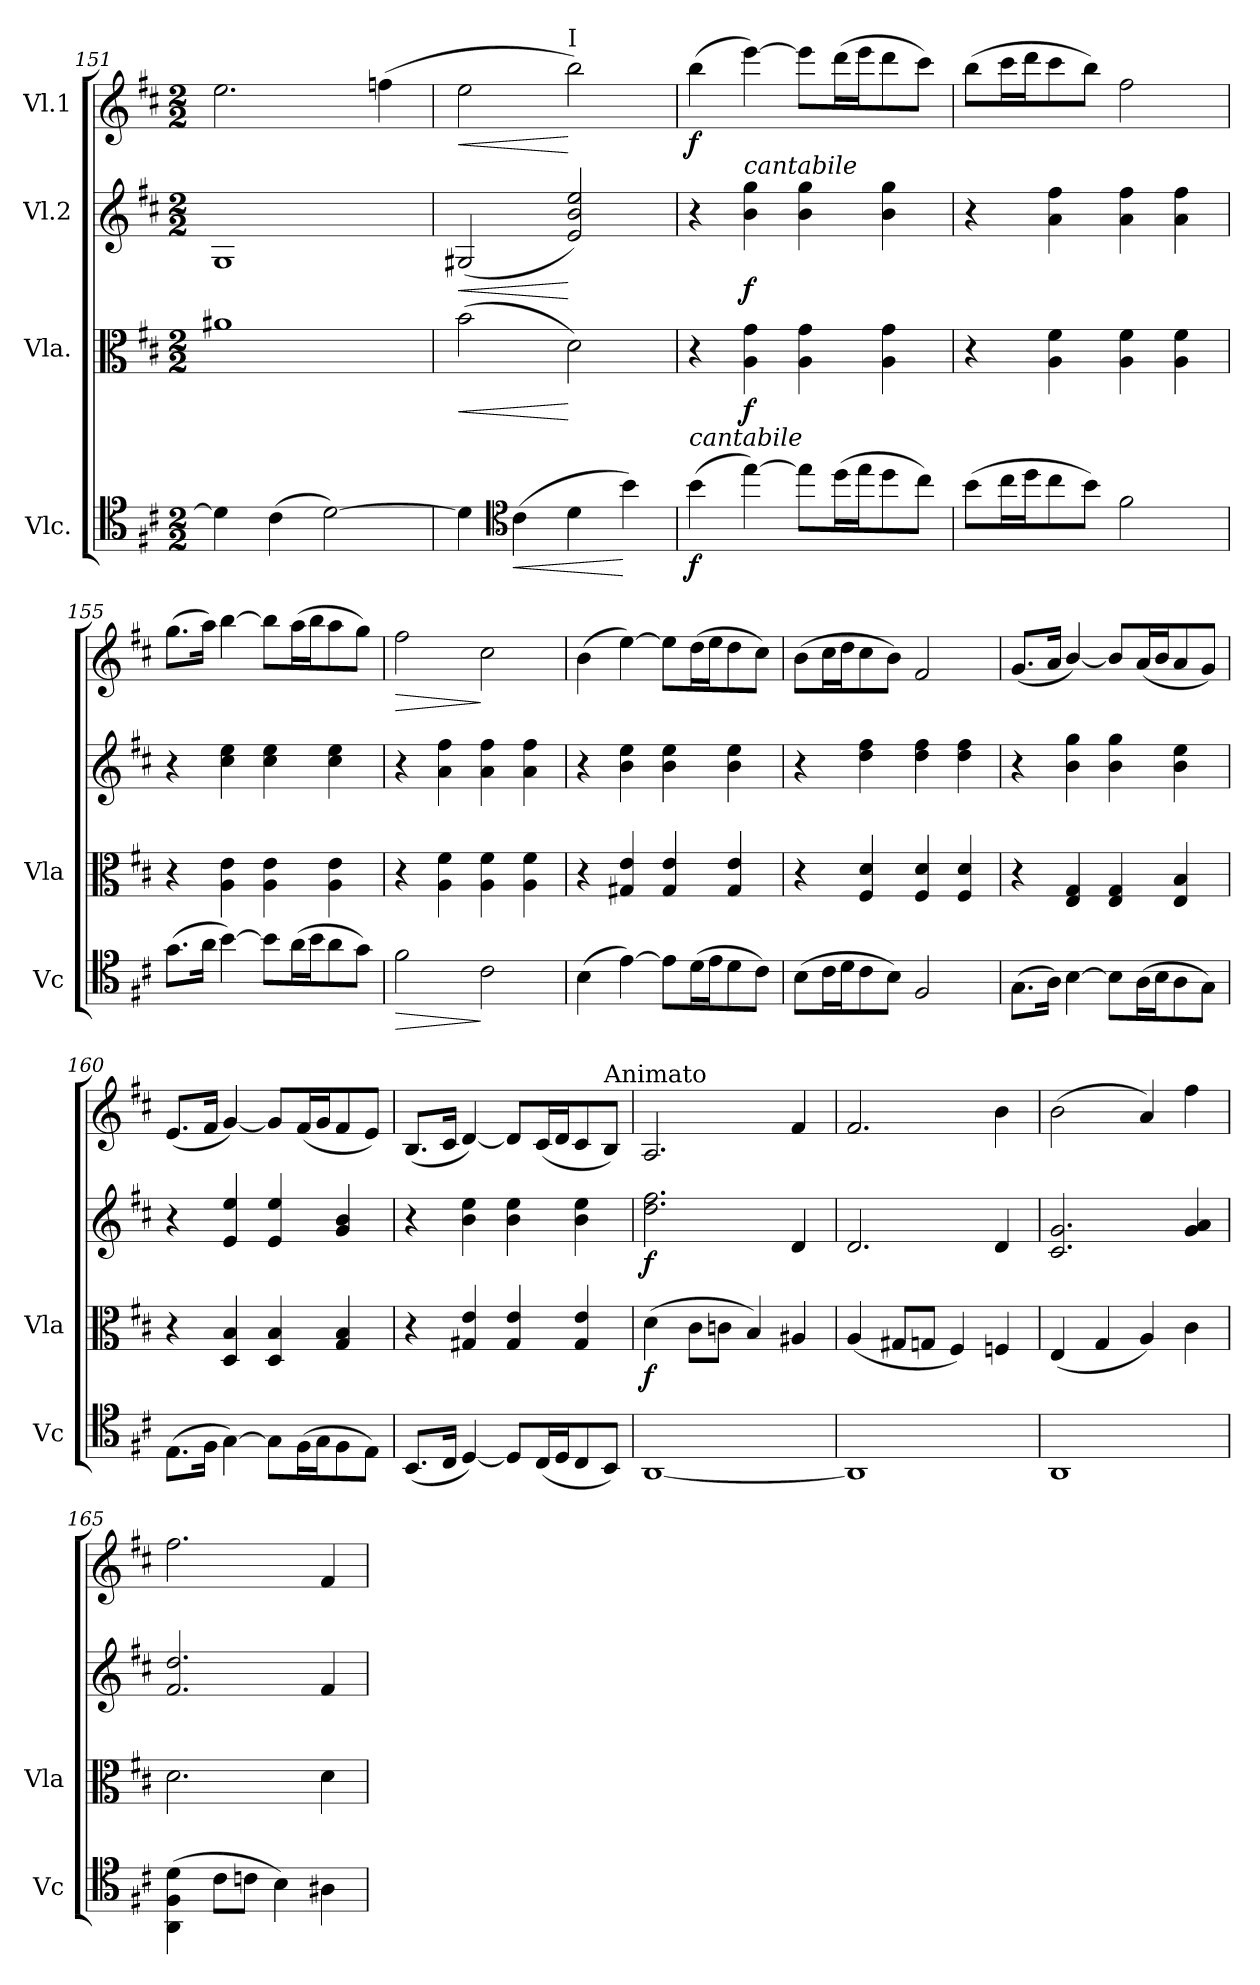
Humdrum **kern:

**kern	**dynam	**kern	**dynam	**kern	**dynam	**kern	**dynam
*part4	*part4	*part3	*part3	*part2	*part2	*part1	*part1
*staff4	*staff4	*staff3	*staff3	*staff2	*staff2	*staff1	*staff1
*I"Vlc.	*	*I"Vla.	*	*I"Vl.2	*	*I"Vl.1	*
*I'Vc	*	*I'Vla	*	*	*	*	*
*clefC4	*	*clefC3	*	*clefG2	*	*clefG2	*
*k[f#c#]	*	*k[f#c#]	*	*k[f#c#]	*	*k[f#c#]	*
*M2/2	*	*M2/2	*	*M2/2	*	*M2/2	*
=151	=151	=151	=151	=151	=151	=151	=151
4d\]	.	1a#X	.	1G	.	2.ee\	.
(4c#\	.	.	.	.	.	.	.
[2d\)	.	.	.	.	.	.	.
.	.	.	.	.	.	(4ffn\	.
=152	=152	=152	=152	=152	=152	=152	=152
!	!	!	!LO:HP:b	!	!LO:HP:b	!	!LO:HP:b
4d\]	.	(2b\	<	(2G#X/	<	2ee\	<
*clefC4	*	*	*	*	*	*	*
!	!LO:HP:b	!	!	!	!	!	!
(4c#\	<	.	.	.	.	.	.
!	!	!	!	!	!	!LO:TX:a:t=I	!
4d\	.	2d\)	[	2e/ 2b/ 2ee/)	[	2bb\)	[
4b\)	[	.	.	.	.	.	.
=153	=153	=153	=153	=153	=153	=153	=153
!LO:TX:a:i:t=cantabile	!	!	!	!	!	!	!
!	!LO:DY:b	!	!	!	!	!	!LO:DY:b
(4b\	f	4r	.	4r	.	(4bb\	f
!	!	!	!	!LO:TX:a:i:t=cantabile	!	!	!
!	!	!	!LO:DY:b	!	!LO:DY:b	!	!
[4ee\)	.	4A\ 4g\	f	4b\ 4gg\	f	[4eee\)	.
8ee\L]	.	4A\ 4g\	.	4b\ 4gg\	.	8eee\L]	.
(16dd\L	.	.	.	.	.	(16ddd\L	.
16ee\J	.	.	.	.	.	16eee\J	.
8dd\	.	4A\ 4g\	.	4b\ 4gg\	.	8ddd\	.
8cc#\J)	.	.	.	.	.	8ccc#\J)	.
!!LO:LB:g=z
=154	=154	=154	=154	=154	=154	=154	=154
(8b\L	.	4r	.	4r	.	(8bb\L	.
16cc#\L	.	.	.	.	.	16ccc#\L	.
16dd\J	.	.	.	.	.	16ddd\J	.
8cc#\	.	4A\ 4f#\	.	4a\ 4ff#\	.	8ccc#\	.
8b\J)	.	.	.	.	.	8bb\J)	.
2f#\	.	4A\ 4f#\	.	4a\ 4ff#\	.	2ff#\	.
.	.	4A\ 4f#\	.	4a\ 4ff#\	.	.	.
=155	=155	=155	=155	=155	=155	=155	=155
(8.g\L	.	4r	.	4r	.	(8.gg\L	.
16a\Jk	.	.	.	.	.	16aa\Jk)	.
[4b\)	.	4A\ 4e\	.	4cc#\ 4ee\	.	[4bb\	.
8b\L]	.	4A\ 4e\	.	4cc#\ 4ee\	.	8bb\L]	.
(16a\L	.	.	.	.	.	(16aa\L	.
16b\J	.	.	.	.	.	16bb\J	.
8a\	.	4A\ 4e\	.	4cc#\ 4ee\	.	8aa\	.
8g\J)	.	.	.	.	.	8gg\J)	.
=156	=156	=156	=156	=156	=156	=156	=156
!	!LO:HP:b	!	!	!	!	!	!LO:HP:b
2f#\	>	4r	.	4r	.	2ff#\	>
.	.	4A\ 4f#\	.	4a\ 4ff#\	.	.	.
2c#\	]	4A\ 4f#\	.	4a\ 4ff#\	.	2cc#\	]
.	.	4A\ 4f#\	.	4a\ 4ff#\	.	.	.
=157	=157	=157	=157	=157	=157	=157	=157
(4B\	.	4r	.	4r	.	(4b\	.
[4e\)	.	4G#X/ 4e/	.	4b\ 4ee\	.	[4ee\)	.
8e\L]	.	4G#/ 4e/	.	4b\ 4ee\	.	8ee\L]	.
(16d\L	.	.	.	.	.	(16dd\L	.
16e\J	.	.	.	.	.	16ee\J	.
8d\	.	4G#/ 4e/	.	4b\ 4ee\	.	8dd\	.
8c#\J)	.	.	.	.	.	8cc#\J)	.
!!LO:LB:g=z
=158	=158	=158	=158	=158	=158	=158	=158
(8B\L	.	4r	.	4r	.	(8b\L	.
16c#\L	.	.	.	.	.	16cc#\L	.
16d\J	.	.	.	.	.	16dd\J	.
8c#\	.	4F#/ 4d/	.	4dd\ 4ff#\	.	8cc#\	.
8B\J)	.	.	.	.	.	8b\J)	.
2F#/	.	4F#/ 4d/	.	4dd\ 4ff#\	.	2f#/	.
.	.	4F#/ 4d/	.	4dd\ 4ff#\	.	.	.
!!LO:PB:g=z
=159	=159	=159	=159	=159	=159	=159	=159
(8.G\L	.	4r	.	4r	.	(8.g/L	.
16A\Jk)	.	.	.	.	.	16a/Jk	.
[4B\	.	4E/ 4G/	.	4b\ 4gg\	.	[4b/)	.
8B\L]	.	4E/ 4G/	.	4b\ 4gg\	.	8b/L]	.
(16A\L	.	.	.	.	.	(16a/L	.
16B\J	.	.	.	.	.	16b/J	.
8A\	.	4E/ 4B/	.	4b\ 4ee\	.	8a/	.
8G\J)	.	.	.	.	.	8g/J)	.
=160	=160	=160	=160	=160	=160	=160	=160
(8.E\L	.	4r	.	4r	.	(8.e/L	.
16F#\Jk	.	.	.	.	.	16f#/Jk	.
[4G\)	.	4D/ 4B/	.	4e/ 4ee/	.	[4g/)	.
8G\L]	.	4D/ 4B/	.	4e/ 4ee/	.	8g/L]	.
(16F#\L	.	.	.	.	.	(16f#/L	.
16G\J	.	.	.	.	.	16g/J	.
8F#\	.	4G/ 4B/	.	4g/ 4b/	.	8f#/	.
8E\J)	.	.	.	.	.	8e/J)	.
=161	=161	=161	=161	=161	=161	=161	=161
(8.BB/L	.	4r	.	4r	.	(8.B/L	.
16C#/Jk	.	.	.	.	.	16c#/Jk	.
[4D/)	.	4G#X/ 4e/	.	4b\ 4ee\	.	[4d/)	.
8D/L]	.	4G#/ 4e/	.	4b\ 4ee\	.	8d/L]	.
(16C#/L	.	.	.	.	.	(16c#/L	.
16D/J	.	.	.	.	.	16d/J	.
8C#/	.	4G#/ 4e/	.	4b\ 4ee\	.	8c#/	.
!	!	!	!	!	!	!LO:TX:a:t=Animato	!
8BB/J)	.	.	.	.	.	8B/J)	.
!!LO:LB:g=z
=162	=162	=162	=162	=162	=162	=162	=162
!	!	!	!LO:DY:b	!	!LO:DY:b	!	!
[1AA	.	(4d\	f	2.dd\ 2.ff#\	f	2.A/	.
.	.	8c#\L	.	.	.	.	.
.	.	8cn\J	.	.	.	.	.
.	.	4B/)	.	.	.	.	.
.	.	4A#X/	.	4d/	.	4f#/	.
=163	=163	=163	=163	=163	=163	=163	=163
1AA]	.	(4A/	.	2.d/	.	2.f#/	.
.	.	8G#X/L	.	.	.	.	.
.	.	8Gn/J	.	.	.	.	.
.	.	4F#/)	.	.	.	.	.
.	.	4Fn/	.	4d/	.	4b\	.
!!LO:LB:g=z
=164	=164	=164	=164	=164	=164	=164	=164
1AA	.	(4E/	.	2.c#/ 2.g/	.	(2b\	.
.	.	4G/	.	.	.	.	.
.	.	4A/)	.	.	.	4a/)	.
.	.	4c#\	.	4g/ 4a/	.	4ff#\	.
=165	=165	=165	=165	=165	=165	=165	=165
(4AA\ 4F#\ 4d\	.	2.d\	.	2.f#/ 2.dd/	.	2.ff#\	.
8c#\L	.	.	.	.	.	.	.
8cn\J	.	.	.	.	.	.	.
4B\)	.	.	.	.	.	.	.
4A#X\	.	4d\	.	4f#/	.	4f#/	.
=	=	=	=	=	=	=	=
*-	*-	*-	*-	*-	*-	*-	*-
